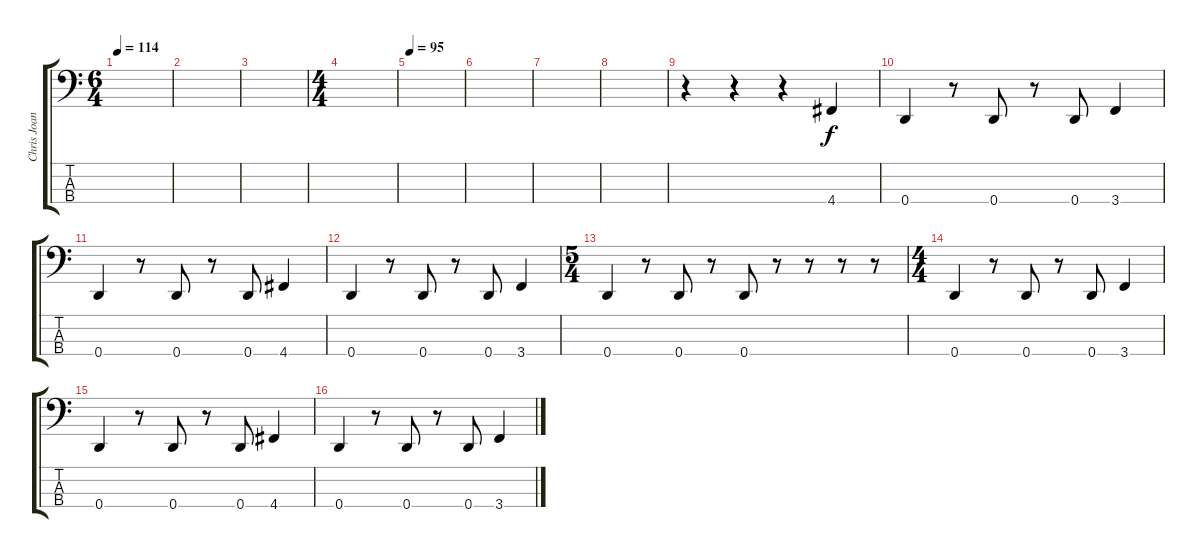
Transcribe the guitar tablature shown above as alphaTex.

\track ("Chris Joannou (bass)" "Chris Joan") {instrument electricbasspick}
\staff {score tabs}
\tuning (G2 D2 A1 D1) {hide}
\ts (6 4)
\tempo 114
\clef f4
\ks c
|
|
|
\ts (4 4)
|
\tempo 95
|
|
|
|
r.4 r.4 r.4 4.4.4 |
0.4.4 r.8 0.4.8 r.8 0.4.8 3.4.4 |
0.4.4 r.8 0.4.8 r.8 0.4.8 4.4.4 |
0.4.4 r.8 0.4.8 r.8 0.4.8 3.4.4 |
\ts (5 4)
0.4.4 r.8 0.4.8 r.8 0.4.8 r.8 r.8 r.8 r.8 |
\ts (4 4)
0.4.4 r.8 0.4.8 r.8 0.4.8 3.4.4 |
0.4.4 r.8 0.4.8 r.8 0.4.8 4.4.4 |
0.4.4 r.8 0.4.8 r.8 0.4.8 3.4.4
